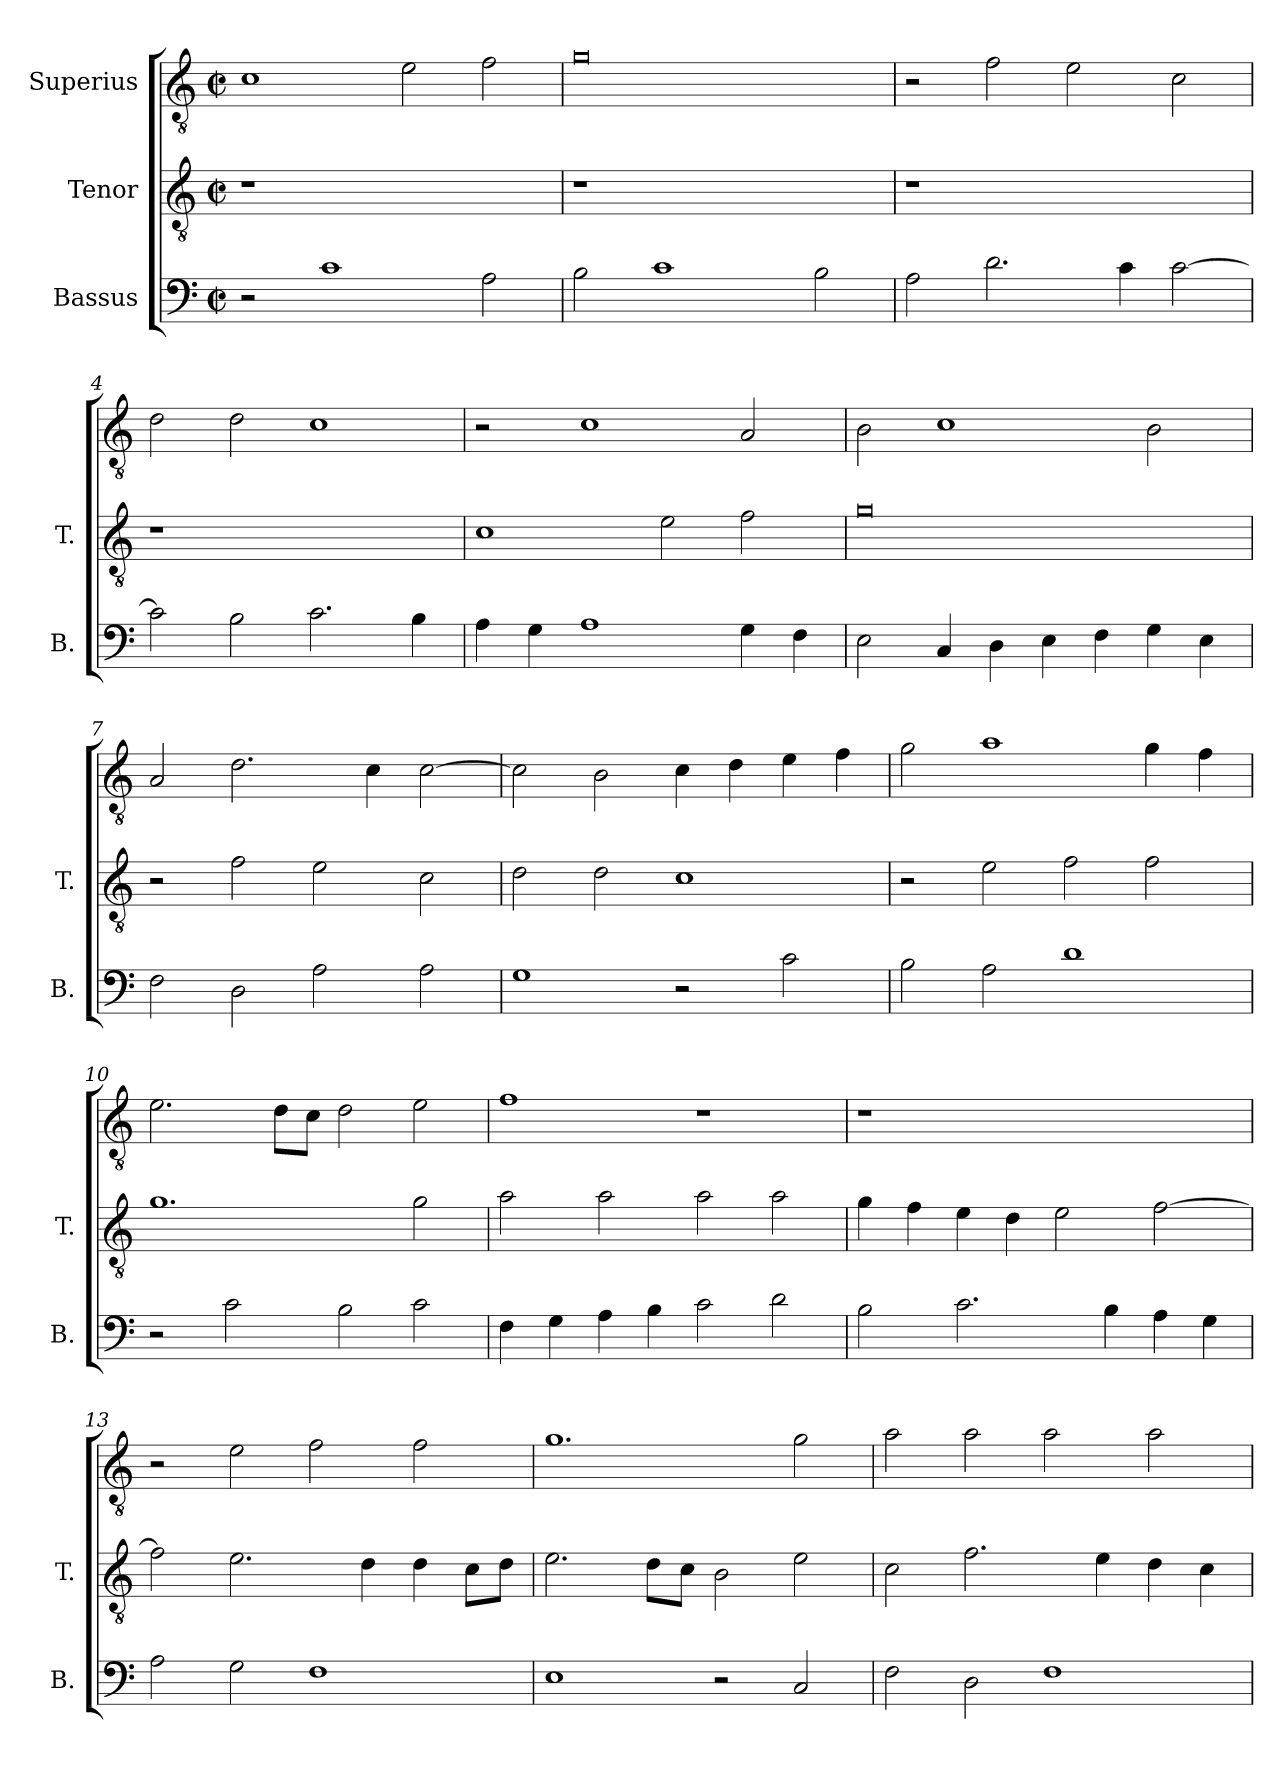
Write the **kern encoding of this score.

**kern	**kern	**kern
*part3	*part2	*part1
*staff3	*staff2	*staff1
*I"Bassus	*I"Tenor	*I"Superius
*I'B.	*I'T.	*
!!LO:PB:g=z
*clefF4	*clefGv2	*clefGv2
*	*ITrd7c12	*ITrd7c12
*k[]	*k[]	*k[]
*C:	*C:	*C:
*M2/2	*M2/2	*M2/2
*met(c|)	*met(c|)	*met(c|)
=1	=1	=1
!	!LO:N:vis=1	!
2r	1r	1Ci
1ci	.	.
.	1ryy	2Ei\
2Ai\	.	2Fi\
=2	=2	=2
!	!LO:N:vis=1	!
2Bi\	1r	0Gi
1ci	.	.
.	1ryy	.
2Bi\	.	.
=3	=3	=3
!	!LO:N:vis=1	!
2Ai\	1r	2r
2.di\	.	2Fi\
.	1ryy	2Ei\
4ci\	.	.
[>2ci\	.	2Ci\
=4	=4	=4
!	!LO:N:vis=1	!
2ci\]	1r	2Di\
2Bi\	.	2Di\
2.ci\	1ryy	1Ci
4Bi\	.	.
=5	=5	=5
4Ai\	1Ci	2r
4Gi\	.	.
1Ai	.	1Ci
.	2Ei\	.
4Gi\	2Fi\	2AAi/
4Fi\	.	.
!!LO:LB:g=z
=6	=6	=6
2Ei\	0Gi	2BBi\
4Ci/	.	1Ci
4Di\	.	.
4Ei\	.	.
4Fi\	.	.
4Gi\	.	2BBi\
4Ei\	.	.
=7	=7	=7
2Fi\	2r	2AAi/
2Di\	2Fi\	2.Di\
2Ai\	2Ei\	.
.	.	4Ci\
2Ai\	2Ci\	[>2Ci\
=8	=8	=8
1Gi	2Di\	2Ci\]
.	2Di\	2BBi\
2r	1Ci	4Ci\
.	.	4Di\
2ci\	.	4Ei\
.	.	4Fi\
=9	=9	=9
2Bi\	2r	2Gi\
2Ai\	2Ei\	1Ai
1di	2Fi\	.
.	2Fi\	4Gi\
.	.	4Fi\
!!LO:LB:g=z
=10	=10	=10
2r	1.Gi	2.Ei\
2ci\	.	.
.	.	8Di\L
.	.	8Ci\J
2Bi\	.	2Di\
2ci\	2Gi\	2Ei\
=11	=11	=11
4Fi\	2Ai\	1Fi
4Gi\	.	.
4Ai\	2Ai\	.
4Bi\	.	.
2ci\	2Ai\	1r
2di\	2Ai\	.
=12	=12	=12
!	!	!LO:N:vis=1
2Bi\	4Gi\	1r
.	4Fi\	.
2.ci\	4Ei\	.
.	4Di\	.
.	2Ei\	1ryy
4Bi\	.	.
4Ai\	[>2Fi\	.
4Gi\	.	.
=13	=13	=13
2Ai\	2Fi\]	2r
2Gi\	2.Ei\	2Ei\
1Fi	.	2Fi\
.	4Di\	.
.	4Di\	2Fi\
.	8Ci\L	.
.	8Di\J	.
!!LO:PB:g=z
=14	=14	=14
1Ei	2.Ei\	1.Gi
.	8Di\L	.
.	8Ci\J	.
2r	2BBi\	.
2Ci/	2Ei\	2Gi\
=15	=15	=15
2Fi\	2Ci\	2Ai\
2Di\	2.Fi\	2Ai\
1Fi	.	2Ai\
.	4Ei\	.
.	4Di\	2Ai\
.	4Ci\	.
=	=	=
*-	*-	*-
